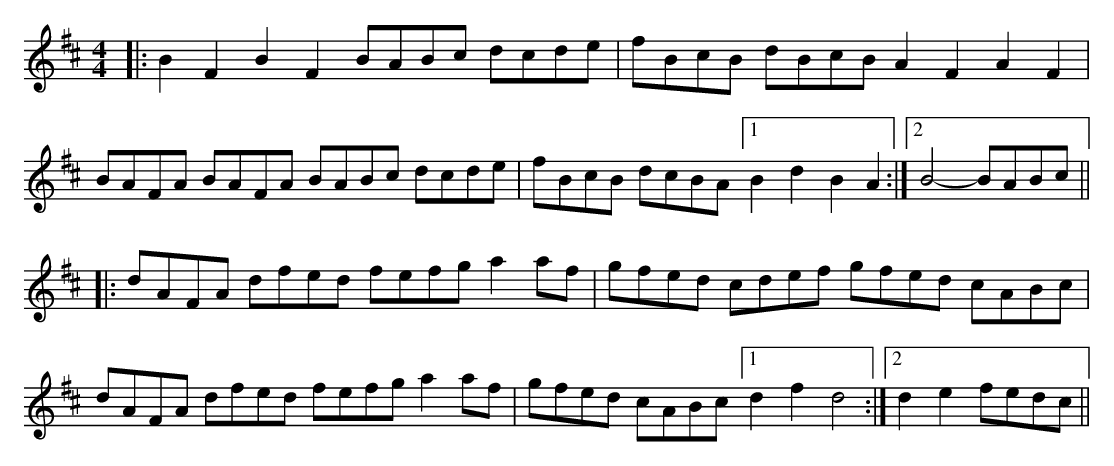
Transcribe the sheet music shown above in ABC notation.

X:1
M:4/4
K:Bmin
|:B2F2 B2F2 BABc dcde|fBcB dBcB A2F2 A2F2|
BAFA BAFA BABc dcde|fBcB dcBA [1B2d2 B2A2:|2 B4- BABc||
|: dAFA dfed fefg a2af|gfed cdef gfed cABc|
 dAFA dfed fefg a2af|gfed cABc [1 d2f2 d4:|2 d2e2 fedc||
